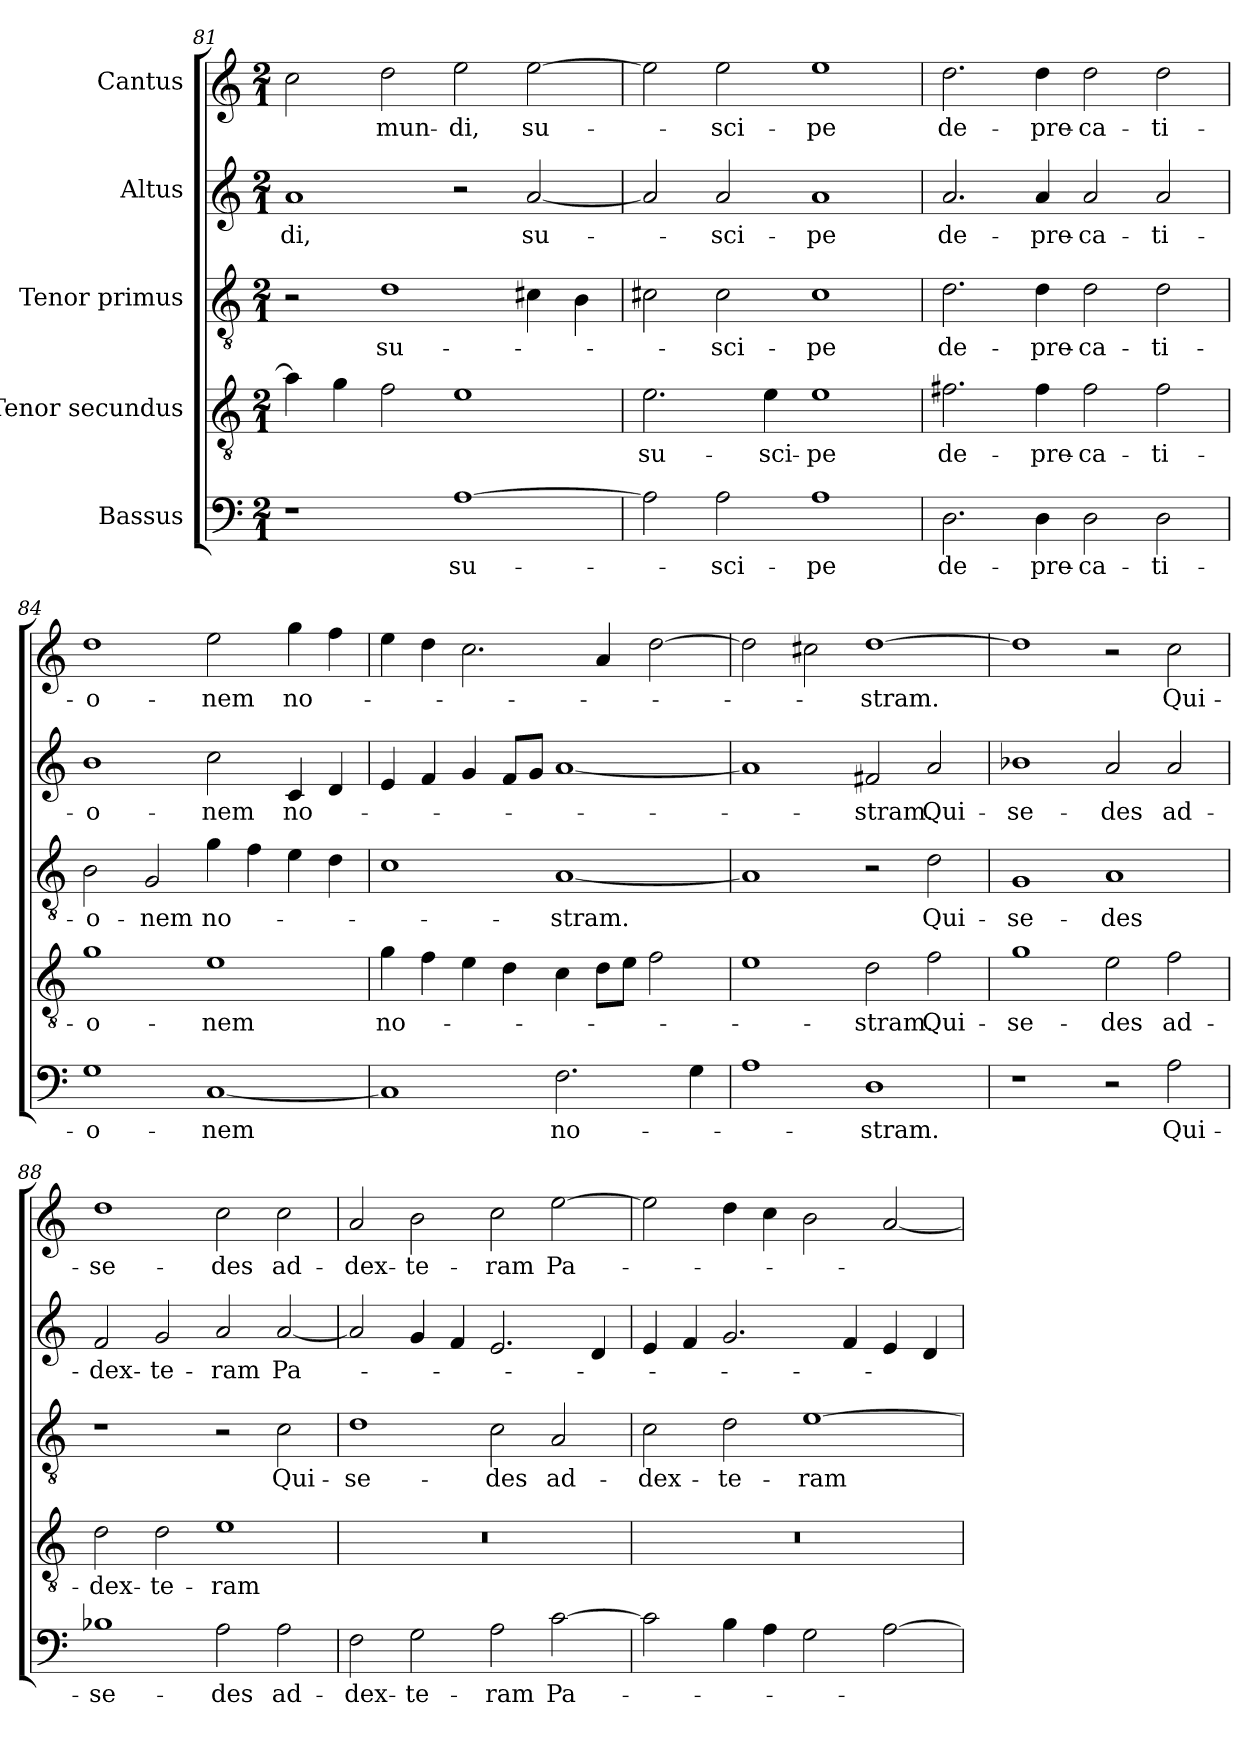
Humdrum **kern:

**kern	**text	**kern	**text	**kern	**text	**kern	**text	**kern	**text
*part5	*part5	*part4	*part4	*part3	*part3	*part2	*part2	*part1	*part1
*staff5	*staff5	*staff4	*staff4	*staff3	*staff3	*staff2	*staff2	*staff1	*staff1
*I"Bassus	*	*I"Tenor secundus	*	*I"Tenor primus	*	*I"Altus	*	*I"Cantus	*
*clefF4	*	*clefGv2	*	*clefGv2	*	*clefG2	*	*clefG2	*
*k[]	*	*k[]	*	*k[]	*	*k[]	*	*k[]	*
*M2/1	*	*M2/1	*	*M2/1	*	*M2/1	*	*M2/1	*
=81	=81	=81	=81	=81	=81	=81	=81	=81	=81
1r	.	4a\]	.	2r	.	1a/	-di,	2cc\	.
.	.	4g\	.	.	.	.	.	.	.
.	.	2f\	.	1d\	su-	.	.	2dd\	mun-
[1A\	su-	1e\	.	.	.	2r	.	2ee\	-di,
.	.	.	.	4c#X\	.	[2a/	su-	[2ee\	su-
.	.	.	.	4B\	.	.	.	.	.
=82	=82	=82	=82	=82	=82	=82	=82	=82	=82
2A\]	.	2.e\	su-	2c#X\	.	2a/]	.	2ee\]	.
2A\	-sci-	.	.	2c#\	-sci-	2a/	-sci-	2ee\	-sci-
.	.	4e\	-sci-	.	.	.	.	.	.
1A\	-pe	1e\	-pe	1c#\	-pe	1a/	-pe	1ee\	-pe
=83	=83	=83	=83	=83	=83	=83	=83	=83	=83
2.D\	de-	2.f#X\	de-	2.d\	de-	2.a/	de-	2.dd\	de-
4D\	-pre-	4f#\	-pre-	4d\	-pre-	4a/	-pre-	4dd\	-pre-
2D\	-ca-	2f#\	-ca-	2d\	-ca-	2a/	-ca-	2dd\	-ca-
2D\	-ti-	2f#\	-ti-	2d\	-ti-	2a/	-ti-	2dd\	-ti-
=84	=84	=84	=84	=84	=84	=84	=84	=84	=84
1G\	-o-	1g\	-o-	2B\	-o-	1b\	-o-	1dd\	-o-
.	.	.	.	2G/	-nem	.	.	.	.
[1C/	-nem	1e\	-nem	4g\	no-	2cc\	-nem	2ee\	-nem
.	.	.	.	4f\	.	.	.	.	.
.	.	.	.	4e\	.	4c/	no-	4gg\	no-
.	.	.	.	4d\	.	4d/	.	4ff\	.
=85	=85	=85	=85	=85	=85	=85	=85	=85	=85
1C/]	.	4g\	no-	1c\	.	4e/	.	4ee\	.
.	.	4f\	.	.	.	4f/	.	4dd\	.
.	.	4e\	.	.	.	4g/	.	2.cc\	.
.	.	4d\	.	.	.	8f/L	.	.	.
.	.	.	.	.	.	8g/J	.	.	.
2.F\	no-	4c\	.	[1A/	-stram.	[1a/	.	.	.
.	.	8d\L	.	.	.	.	.	4a/	.
.	.	8e\J	.	.	.	.	.	.	.
.	.	2f\	.	.	.	.	.	[2dd\	.
4G\	.	.	.	.	.	.	.	.	.
=86	=86	=86	=86	=86	=86	=86	=86	=86	=86
1A\	.	1e\	.	1A/]	.	1a/]	.	2dd\]	.
.	.	.	.	.	.	.	.	2cc#X\	.
1D\	-stram.	2d\	-stram.	2r	.	2f#X/	-stram.	[1dd\	-stram.
.	.	2f\	Qui-	2d\	Qui-	2a/	Qui-	.	.
=87	=87	=87	=87	=87	=87	=87	=87	=87	=87
1r	.	1g\	se-	1G/	se-	1b-X\	se-	1dd\]	.
2r	.	2e\	-des	1A/	-des	2a/	-des	2r	.
2A\	Qui-	2f\	ad-	.	.	2a/	ad-	2cc\	Qui-
=88	=88	=88	=88	=88	=88	=88	=88	=88	=88
1B-X\	se-	2d\	dex-	1r	.	2f/	dex-	1dd\	se-
.	.	2d\	-te-	.	.	2g/	-te-	.	.
2A\	-des	1e\	-ram	2r	.	2a/	-ram	2cc\	-des
2A\	ad-	.	.	2c\	Qui-	[2a/	Pa-	2cc\	ad-
=89	=89	=89	=89	=89	=89	=89	=89	=89	=89
2F\	dex-	0r	.	1d\	se-	2a/]	.	2a/	dex-
2G\	-te-	.	.	.	.	4g/	.	2b\	-te-
.	.	.	.	.	.	4f/	.	.	.
2A\	-ram	.	.	2c\	-des	2.e/	.	2cc\	-ram
[2c\	Pa-	.	.	2A/	ad-	.	.	[2ee\	Pa-
.	.	.	.	.	.	4d/	.	.	.
=90	=90	=90	=90	=90	=90	=90	=90	=90	=90
2c\]	.	0r	.	2c\	dex-	4e/	.	2ee\]	.
.	.	.	.	.	.	4f/	.	.	.
4B\	.	.	.	2d\	-te-	2.g/	.	4dd\	.
4A\	.	.	.	.	.	.	.	4cc\	.
2G\	.	.	.	[1e\	-ram	.	.	2b\	.
.	.	.	.	.	.	4f/	.	.	.
[2A\	.	.	.	.	.	4e/	.	[2a/	.
.	.	.	.	.	.	4d/	.	.	.
=	=	=	=	=	=	=	=	=	=
*-	*-	*-	*-	*-	*-	*-	*-	*-	*-
